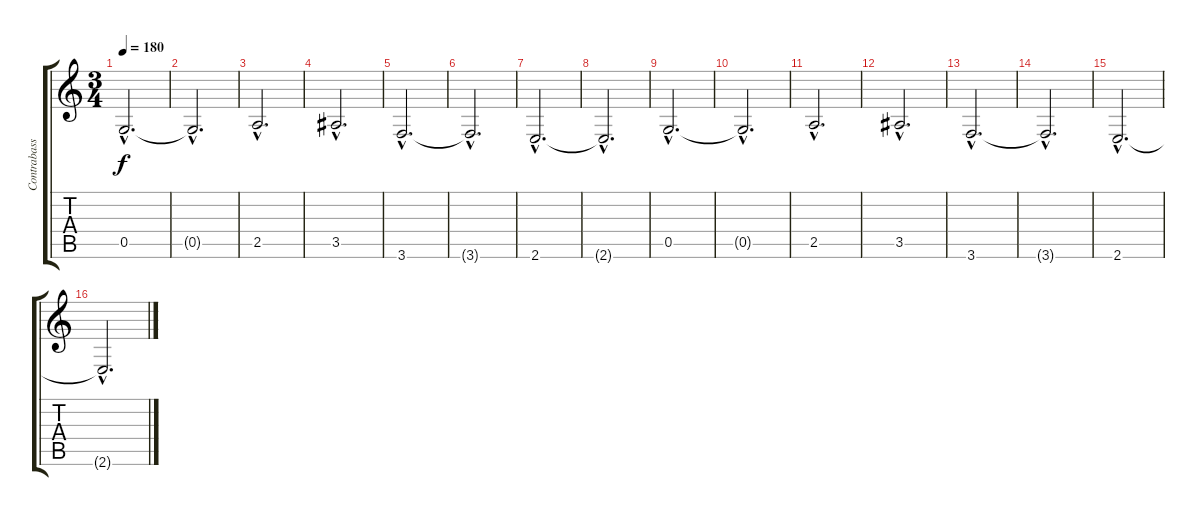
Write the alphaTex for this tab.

\track ("Contrabass" "Contrabass") {instrument contrabass}
\staff {score tabs}
\tuning (D4 A3 F3 C3 G2 D2) {hide}
\ts (3 4)
\tempo 180
\clef g2
\ks c
0.5{hac}.2{d dy f} |
0.5{hac t}.2{d} |
2.5{hac}.2{d} |
3.5{hac}.2{d} |
3.6{hac}.2{d} |
3.6{hac t}.2{d} |
2.6{hac}.2{d} |
2.6{hac t}.2{d} |
0.5{hac}.2{d} |
0.5{hac t}.2{d} |
2.5{hac}.2{d} |
3.5{hac}.2{d} |
3.6{hac}.2{d} |
3.6{hac t}.2{d} |
2.6{hac}.2{d} |
2.6{hac t}.2{d}
